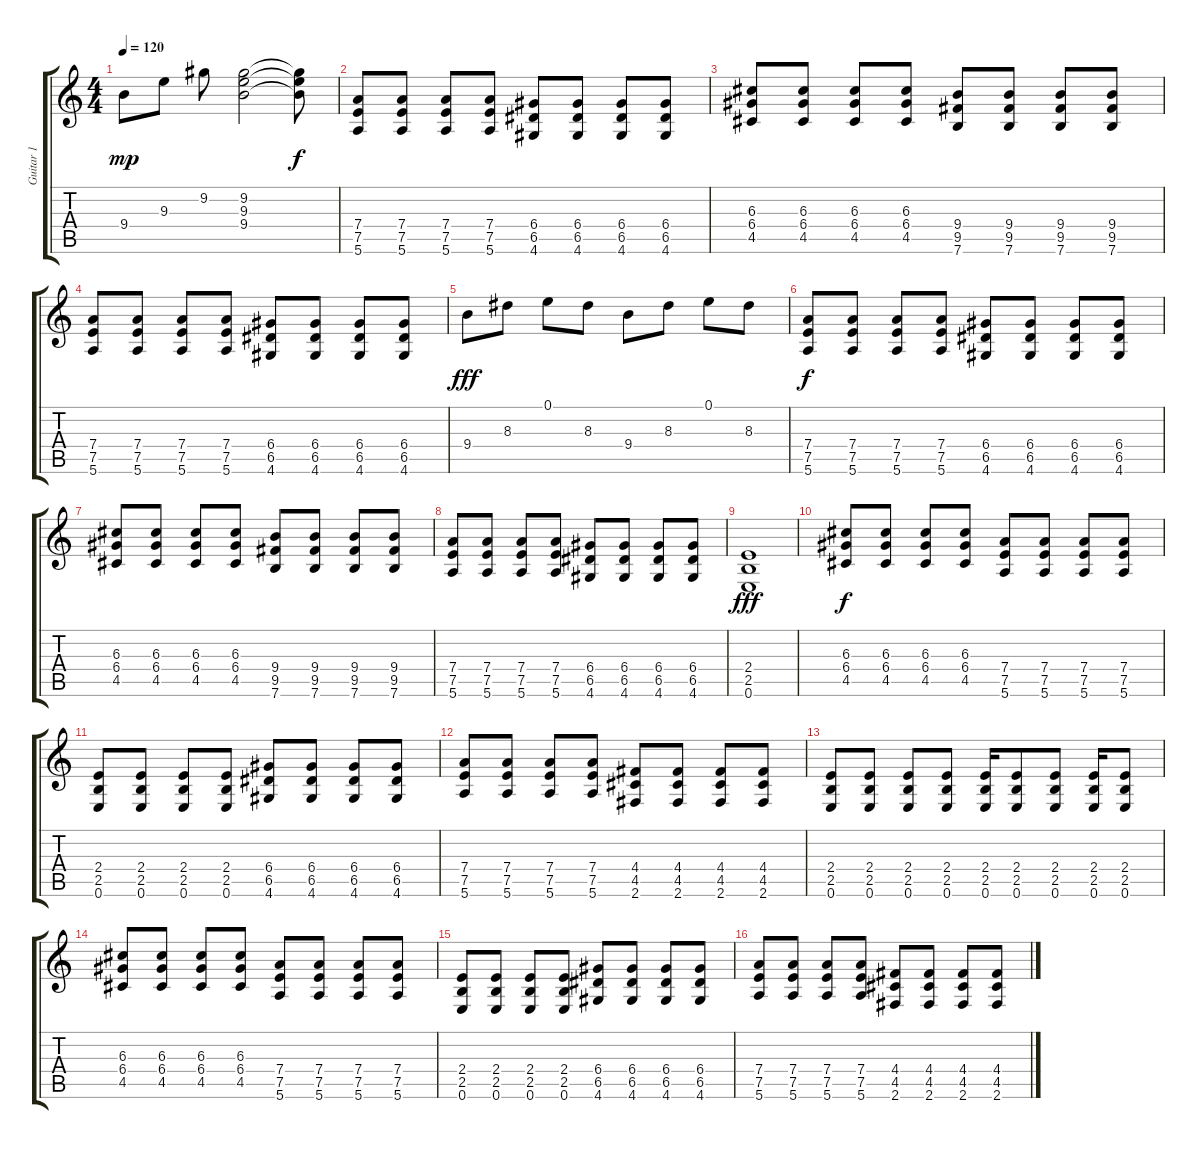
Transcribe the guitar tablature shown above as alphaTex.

\track ("Guitar 1" "Guitar 1") {instrument electricguitarclean}
\staff {score tabs}
\tuning (E4 B3 G3 D3 A2 E2) {hide}
\ts (4 4)
\tempo 120
\clef g2
\ks c
9.4.8{dy mp} 9.3.8 9.2.8 (9.2 9.3 9.4).2 (9.2{t} 9.3{t} 9.4{t}).8{dy f} |
(7.4 7.5 5.6).8{instrument distortionguitar} (7.4 7.5 5.6).8 (7.4 7.5 5.6).8 (7.4 7.5 5.6).8 (6.4 6.5 4.6).8 (6.4 6.5 4.6).8 (6.4 6.5 4.6).8 (6.4 6.5 4.6).8 |
(6.3 6.4 4.5).8 (6.3 6.4 4.5).8 (6.3 6.4 4.5).8 (6.3 6.4 4.5).8 (9.4 9.5 7.6).8 (9.4 9.5 7.6).8 (9.4 9.5 7.6).8 (9.4 9.5 7.6).8 |
(7.4 7.5 5.6).8 (7.4 7.5 5.6).8 (7.4 7.5 5.6).8 (7.4 7.5 5.6).8 (6.4 6.5 4.6).8 (6.4 6.5 4.6).8 (6.4 6.5 4.6).8 (6.4 6.5 4.6).8 |
9.4.8{dy fff} 8.3.8 0.1.8 8.3.8 9.4.8 8.3.8 0.1.8 8.3.8 |
(7.4 7.5 5.6).8{dy f} (7.4 7.5 5.6).8 (7.4 7.5 5.6).8 (7.4 7.5 5.6).8 (6.4 6.5 4.6).8 (6.4 6.5 4.6).8 (6.4 6.5 4.6).8 (6.4 6.5 4.6).8 |
(6.3 6.4 4.5).8 (6.3 6.4 4.5).8 (6.3 6.4 4.5).8 (6.3 6.4 4.5).8 (9.4 9.5 7.6).8 (9.4 9.5 7.6).8 (9.4 9.5 7.6).8 (9.4 9.5 7.6).8 |
(7.4 7.5 5.6).8 (7.4 7.5 5.6).8 (7.4 7.5 5.6).8 (7.4 7.5 5.6).8 (6.4 6.5 4.6).8 (6.4 6.5 4.6).8 (6.4 6.5 4.6).8 (6.4 6.5 4.6).8 |
(2.4 2.5 0.6).1{dy fff} |
(6.3 6.4 4.5).8{dy f} (6.3 6.4 4.5).8 (6.3 6.4 4.5).8 (6.3 6.4 4.5).8 (7.4 7.5 5.6).8 (7.4 7.5 5.6).8 (7.4 7.5 5.6).8 (7.4 7.5 5.6).8 |
(2.4 2.5 0.6).8 (2.4 2.5 0.6).8 (2.4 2.5 0.6).8 (2.4 2.5 0.6).8 (6.4 6.5 4.6).8 (6.4 6.5 4.6).8 (6.4 6.5 4.6).8 (6.4 6.5 4.6).8 |
(7.4 7.5 5.6).8 (7.4 7.5 5.6).8 (7.4 7.5 5.6).8 (7.4 7.5 5.6).8 (4.4 4.5 2.6).8 (4.4 4.5 2.6).8 (4.4 4.5 2.6).8 (4.4 4.5 2.6).8 |
(2.4 2.5 0.6).8 (2.4 2.5 0.6).8 (2.4 2.5 0.6).8 (2.4 2.5 0.6).8 (2.4 2.5 0.6).16 (2.4 2.5 0.6).8 (2.4 2.5 0.6).8 (2.4 2.5 0.6).16 (2.4 2.5 0.6).8 |
(6.3 6.4 4.5).8 (6.3 6.4 4.5).8 (6.3 6.4 4.5).8 (6.3 6.4 4.5).8 (7.4 7.5 5.6).8 (7.4 7.5 5.6).8 (7.4 7.5 5.6).8 (7.4 7.5 5.6).8 |
(2.4 2.5 0.6).8 (2.4 2.5 0.6).8 (2.4 2.5 0.6).8 (2.4 2.5 0.6).8 (6.4 6.5 4.6).8 (6.4 6.5 4.6).8 (6.4 6.5 4.6).8 (6.4 6.5 4.6).8 |
(7.4 7.5 5.6).8 (7.4 7.5 5.6).8 (7.4 7.5 5.6).8 (7.4 7.5 5.6).8 (4.4 4.5 2.6).8 (4.4 4.5 2.6).8 (4.4 4.5 2.6).8 (4.4 4.5 2.6).8
